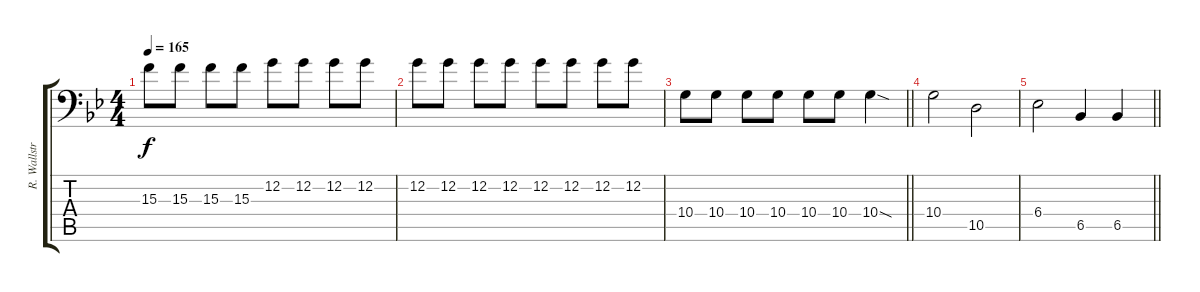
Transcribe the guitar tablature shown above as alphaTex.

\track ("R. Wallström (Bass)" "R. Wallstr") {instrument electricbassfinger}
\staff {score tabs}
\tuning (C3 G2 D2 A1 E1 B0) {hide}
\ts (4 4)
\tempo 165
\clef f4
\ks gminor
15.3.8{dy f} 15.3.8 15.3.8 15.3.8 12.2.8 12.2.8 12.2.8 12.2.8 |
12.2.8 12.2.8 12.2.8 12.2.8 12.2.8 12.2.8 12.2.8 12.2.8 |
\barLineRight lightlight
10.4.8 10.4.8 10.4.8 10.4.8 10.4.8 10.4.8 10.4{sod}.4 |
10.4.2 10.5.2 |
\barLineRight lightlight
6.4.2 6.5.4 6.5.4
